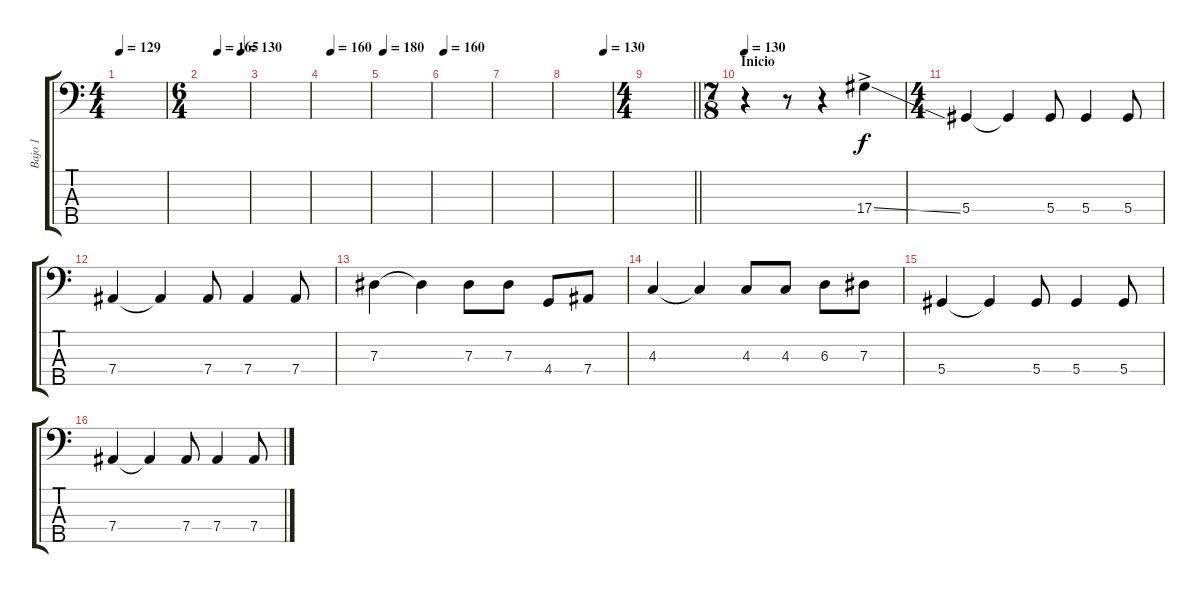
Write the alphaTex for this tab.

\track ("Bajo 1" "Bajo 1") {instrument electricbasspick}
\staff {score tabs}
\tuning (Gb2 Db2 Ab1 Eb1 Bb0) {hide}
\ts (4 4)
\tempo 129
\tempo 140
\tempo 129
\clef f4
\ks c
|
\ts (6 4)
\tempo (165 0.3333333333333333)
\tempo (130 0.8333333333333334)
|
|
\tempo (160 0.16666666666666666)
|
\tempo 180
|
\tempo 160
|
|
\tempo (130 0.8333333333333334)
|
\ts (4 4)
\barLineRight lightlight
|
\ts (7 8)
\section ("" "Inicio")
\tempo 130
r.4 r.8 r.4 17.4{ss ac}.4 |
\ts (4 4)
5.4.4 5.4{t}.4{dy f} 5.4.8 5.4.4 5.4.8 |
7.4.4 7.4{t}.4 7.4.8 7.4.4 7.4.8 |
7.3.4 7.3{t}.4 7.3.8 7.3.8 4.4.8 7.4.8 |
4.3.4 4.3{t}.4 4.3.8 4.3.8 6.3.8 7.3.8 |
5.4.4 5.4{t}.4 5.4.8 5.4.4 5.4.8 |
7.4.4 7.4{t}.4 7.4.8 7.4.4 7.4.8
